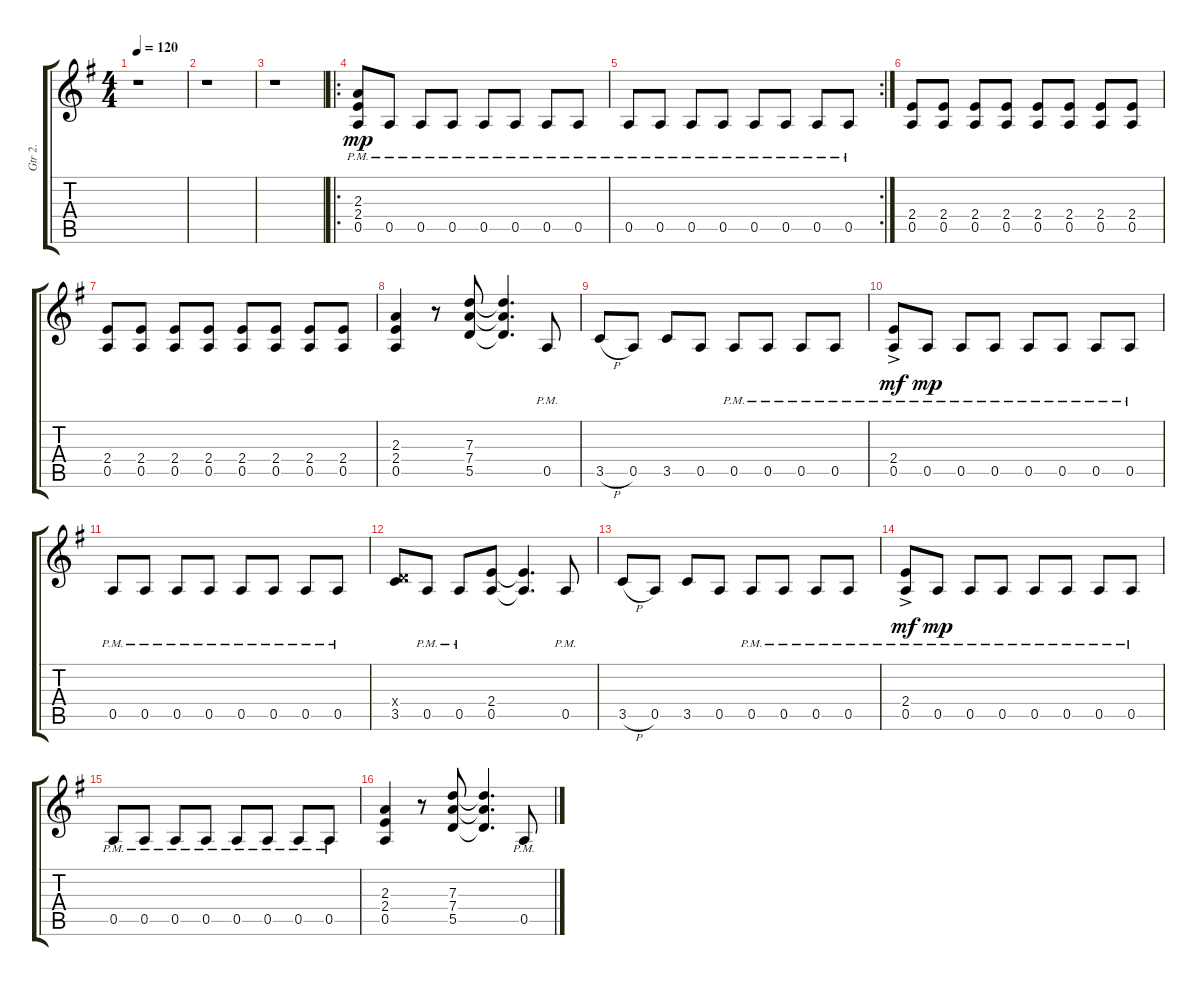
\track ("Gtr 2." "Gtr 2.") {instrument distortionguitar}
\staff {score tabs}
\tuning (E4 B3 G3 D3 A2 E2) {hide}
\ts (4 4)
\tempo 120
\clef g2
\ks g
r.1{dy mp instrument distortionguitar} |
r.1 |
r.1 |
\ro
(2.3{pm} 2.4{pm} 0.5{pm}).8 0.5{pm}.8 0.5{pm}.8 0.5{pm}.8 0.5{pm}.8 0.5{pm}.8 0.5{pm}.8 0.5{pm}.8 |
\rc 2
0.5{pm}.8 0.5{pm}.8 0.5{pm}.8 0.5{pm}.8 0.5{pm}.8 0.5{pm}.8 0.5{pm}.8 0.5{pm}.8 |
(2.4 0.5).8 (2.4 0.5).8 (2.4 0.5).8 (2.4 0.5).8 (2.4 0.5).8 (2.4 0.5).8 (2.4 0.5).8 (2.4 0.5).8 |
(2.4 0.5).8 (2.4 0.5).8 (2.4 0.5).8 (2.4 0.5).8 (2.4 0.5).8 (2.4 0.5).8 (2.4 0.5).8 (2.4 0.5).8 |
(2.3 2.4 0.5).4 r.8 (7.3 7.4 5.5).8 (7.3{t} 7.4{t} 5.5{t}).4{d} 0.5{pm}.8 |
3.5{h}.8 0.5.8 3.5.8 0.5.8 0.5{pm}.8 0.5{pm}.8 0.5{pm}.8 0.5{pm}.8 |
(2.4{ac pm} 0.5{ac pm}).8{dy mf} 0.5{pm}.8{dy mp} 0.5{pm}.8 0.5{pm}.8 0.5{pm}.8 0.5{pm}.8 0.5{pm}.8 0.5{pm}.8 |
0.5{pm}.8 0.5{pm}.8 0.5{pm}.8 0.5{pm}.8 0.5{pm}.8 0.5{pm}.8 0.5{pm}.8 0.5{pm}.8 |
(0.4{x} 3.5).8 0.5{pm}.8 0.5{pm}.8 (2.4 0.5).8 (2.4{t} 0.5{t}).4{d} 0.5{pm}.8 |
3.5{h}.8 0.5.8 3.5.8 0.5.8 0.5{pm}.8 0.5{pm}.8 0.5{pm}.8 0.5{pm}.8 |
(2.4{ac pm} 0.5{ac pm}).8{dy mf} 0.5{pm}.8{dy mp} 0.5{pm}.8 0.5{pm}.8 0.5{pm}.8 0.5{pm}.8 0.5{pm}.8 0.5{pm}.8 |
0.5{pm}.8 0.5{pm}.8 0.5{pm}.8 0.5{pm}.8 0.5{pm}.8 0.5{pm}.8 0.5{pm}.8 0.5{pm}.8 |
(2.3 2.4 0.5).4 r.8 (7.3 7.4 5.5).8 (7.3{t} 7.4{t} 5.5{t}).4{d} 0.5{pm}.8
